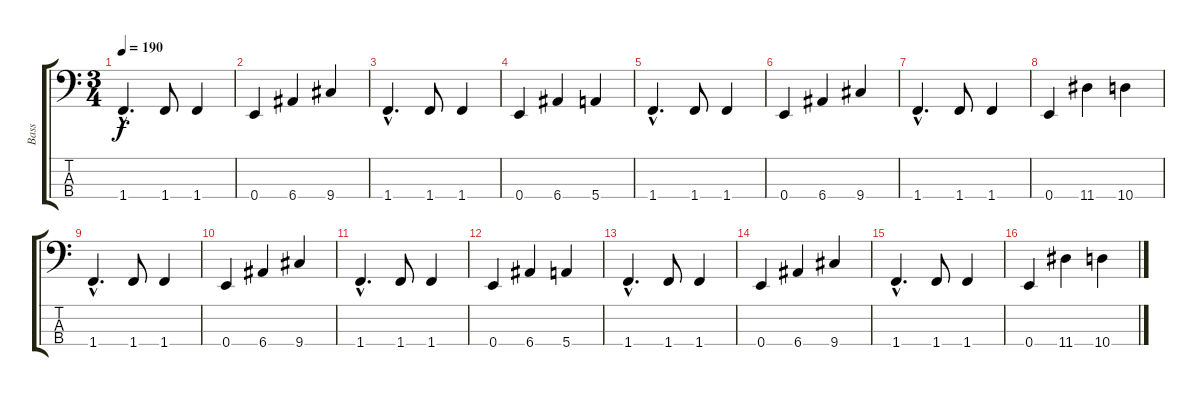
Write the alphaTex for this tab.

\track ("Bass" "Bass") {instrument electricbasspick}
\staff {score tabs}
\tuning (G2 D2 A1 E1) {hide}
\ts (3 4)
\tempo 190
\clef f4
\ks c
1.4{hac}.4{d dy f} 1.4.8 1.4.4 |
0.4.4 6.4.4 9.4.4 |
1.4{hac}.4{d} 1.4.8 1.4.4 |
0.4.4 6.4.4 5.4.4 |
1.4{hac}.4{d} 1.4.8 1.4.4 |
0.4.4 6.4.4 9.4.4 |
1.4{hac}.4{d} 1.4.8 1.4.4 |
0.4.4 11.4.4 10.4.4 |
1.4{hac}.4{d} 1.4.8 1.4.4 |
0.4.4 6.4.4 9.4.4 |
1.4{hac}.4{d} 1.4.8 1.4.4 |
0.4.4 6.4.4 5.4.4 |
1.4{hac}.4{d} 1.4.8 1.4.4 |
0.4.4 6.4.4 9.4.4 |
1.4{hac}.4{d} 1.4.8 1.4.4 |
0.4.4 11.4.4 10.4.4
